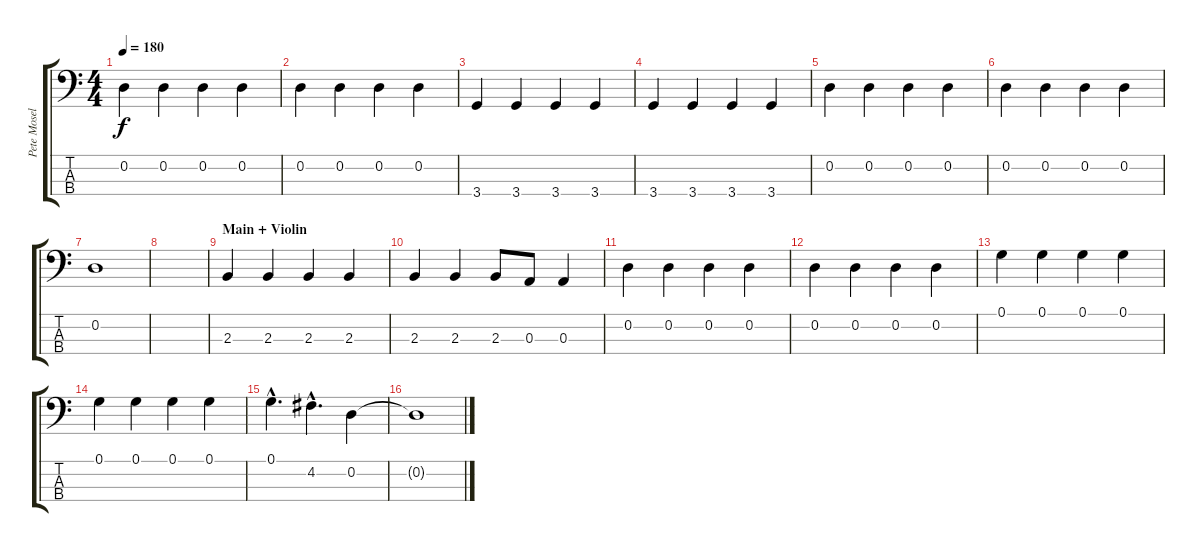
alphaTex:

\track ("Pete Mosely (Bass)" "Pete Mosel") {instrument electricbasspick}
\staff {score tabs}
\tuning (G2 D2 A1 E1) {hide}
\ts (4 4)
\tempo 180
\clef f4
\ks c
0.2.4{dy f} 0.2.4 0.2.4 0.2.4 |
0.2.4 0.2.4 0.2.4 0.2.4 |
3.4.4 3.4.4 3.4.4 3.4.4 |
3.4.4 3.4.4 3.4.4 3.4.4 |
0.2.4 0.2.4 0.2.4 0.2.4 |
0.2.4 0.2.4 0.2.4 0.2.4 |
0.2.1 |
|
\section ("" "Main + Violin")
2.3.4{volume 13} 2.3.4 2.3.4 2.3.4 |
2.3.4 2.3.4 2.3.8 0.3.8 0.3.4 |
0.2.4 0.2.4 0.2.4 0.2.4 |
0.2.4 0.2.4 0.2.4 0.2.4 |
0.1.4 0.1.4 0.1.4 0.1.4 |
0.1.4 0.1.4 0.1.4 0.1.4 |
0.1{hac}.4{d} 4.2{hac}.4{d} 0.2.4 |
0.2{t}.1
